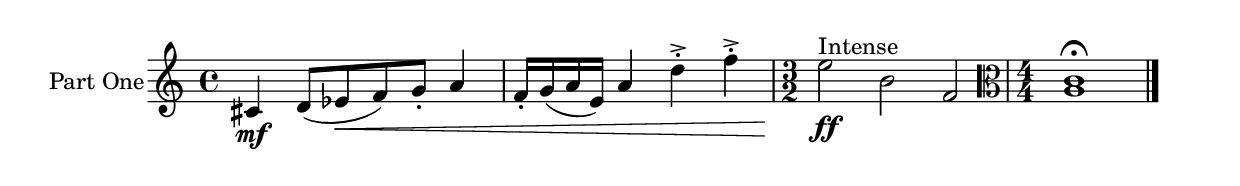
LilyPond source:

\version "2.20.0"

% This is the extracted part for instrument 'PlayerOne'.

\version "2.20.0"

% These are my instrument definitions.

\language "english"

playerone = \relative c'
{
  cs4\mf d8[(ef\< f) g-.] a4 | %m1
  f16-. g(a e) a4 d->-. f->-. | %m2
  \time 3/2
  e2\ff^Intense b f | %m3
  \clef alto
  \numericTimeSignature \time 4/4
  <c a>1\fermata \bar "|." | %m4
}

playertwo = \relative c'
{
  \clef "bass" g2 <af c>2 |
  \tuplet 5/4 {a16 g f e f} g2 e4 |
  \time 3/2
  fs2 d2 c2 |
  \numericTimeSignature \time 4/4
  <d ef>1\fermata |
}


\score {
  \new Staff \with { instrumentName = "Part One" } \playerone
}